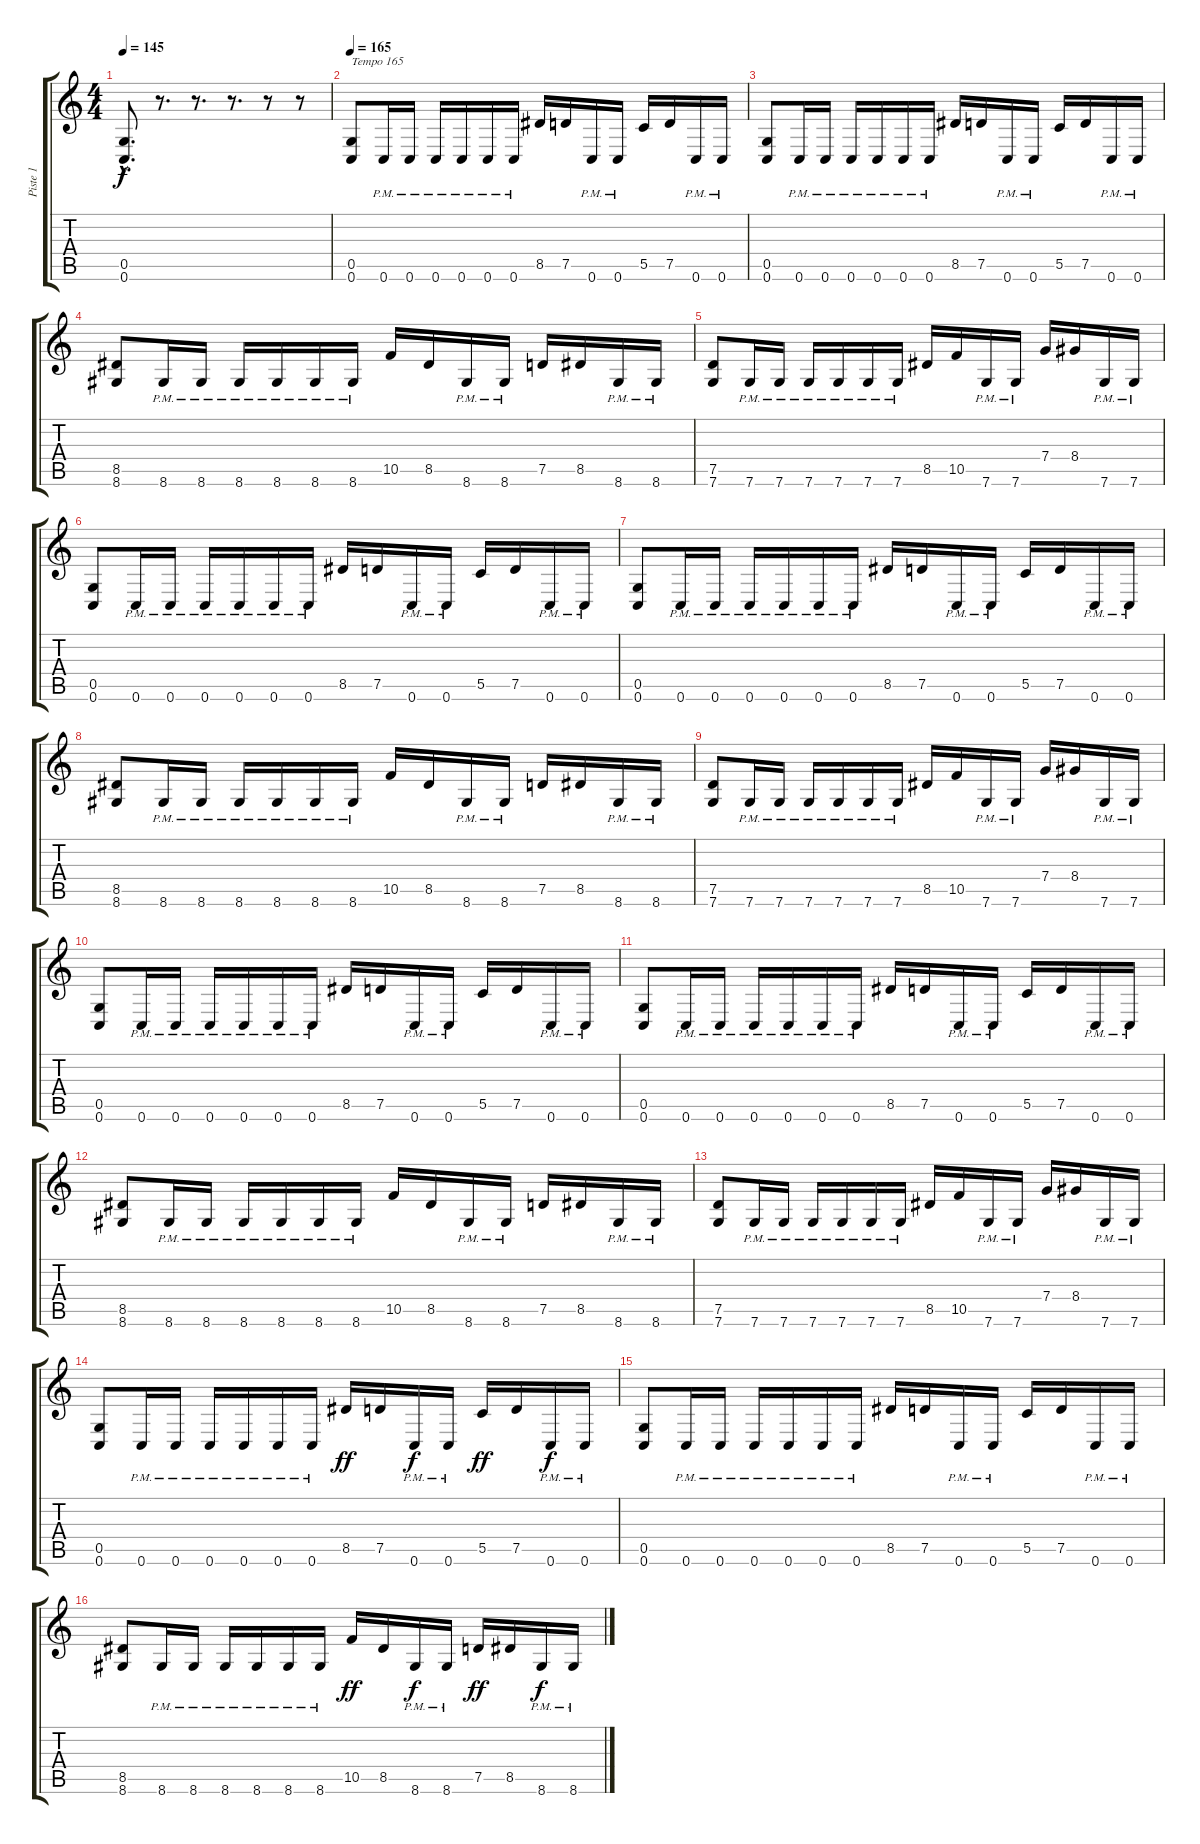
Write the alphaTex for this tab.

\track ("Piste 1" "Piste 1") {instrument distortionguitar}
\staff {score tabs}
\tuning (D4 A3 F3 C3 G2 C2) {hide}
\ts (4 4)
\tempo 145
\clef g2
\ks c
(0.5{hac} 0.6{hac}).8{d dy f} r.8{d} r.8{d} r.8{d} r.8 r.8 |
\tempo 165
(0.5 0.6).8{txt "Tempo 165"} 0.6{pm}.16 0.6{pm}.16 0.6{pm}.16 0.6{pm}.16 0.6{pm}.16 0.6{pm}.16 8.5.16 7.5.16 0.6{pm}.16 0.6{pm}.16 5.5.16 7.5.16 0.6{pm}.16 0.6{pm}.16 |
(0.5 0.6).8 0.6{pm}.16 0.6{pm}.16 0.6{pm}.16 0.6{pm}.16 0.6{pm}.16 0.6{pm}.16 8.5.16 7.5.16 0.6{pm}.16 0.6{pm}.16 5.5.16 7.5.16 0.6{pm}.16 0.6{pm}.16 |
(8.5 8.6).8 8.6{pm}.16 8.6{pm}.16 8.6{pm}.16 8.6{pm}.16 8.6{pm}.16 8.6{pm}.16 10.5.16 8.5.16 8.6{pm}.16 8.6{pm}.16 7.5.16 8.5.16 8.6{pm}.16 8.6{pm}.16 |
(7.5 7.6).8 7.6{pm}.16 7.6{pm}.16 7.6{pm}.16 7.6{pm}.16 7.6{pm}.16 7.6{pm}.16 8.5.16 10.5.16 7.6{pm}.16 7.6{pm}.16 7.4.16 8.4.16 7.6{pm}.16 7.6{pm}.16 |
(0.5 0.6).8 0.6{pm}.16 0.6{pm}.16 0.6{pm}.16 0.6{pm}.16 0.6{pm}.16 0.6{pm}.16 8.5.16 7.5.16 0.6{pm}.16 0.6{pm}.16 5.5.16 7.5.16 0.6{pm}.16 0.6{pm}.16 |
(0.5 0.6).8 0.6{pm}.16 0.6{pm}.16 0.6{pm}.16 0.6{pm}.16 0.6{pm}.16 0.6{pm}.16 8.5.16 7.5.16 0.6{pm}.16 0.6{pm}.16 5.5.16 7.5.16 0.6{pm}.16 0.6{pm}.16 |
(8.5 8.6).8 8.6{pm}.16 8.6{pm}.16 8.6{pm}.16 8.6{pm}.16 8.6{pm}.16 8.6{pm}.16 10.5.16 8.5.16 8.6{pm}.16 8.6{pm}.16 7.5.16 8.5.16 8.6{pm}.16 8.6{pm}.16 |
(7.5 7.6).8 7.6{pm}.16 7.6{pm}.16 7.6{pm}.16 7.6{pm}.16 7.6{pm}.16 7.6{pm}.16 8.5.16 10.5.16 7.6{pm}.16 7.6{pm}.16 7.4.16 8.4.16 7.6{pm}.16 7.6{pm}.16 |
(0.5 0.6).8 0.6{pm}.16 0.6{pm}.16 0.6{pm}.16 0.6{pm}.16 0.6{pm}.16 0.6{pm}.16 8.5.16 7.5.16 0.6{pm}.16 0.6{pm}.16 5.5.16 7.5.16 0.6{pm}.16 0.6{pm}.16 |
(0.5 0.6).8 0.6{pm}.16 0.6{pm}.16 0.6{pm}.16 0.6{pm}.16 0.6{pm}.16 0.6{pm}.16 8.5.16 7.5.16 0.6{pm}.16 0.6{pm}.16 5.5.16 7.5.16 0.6{pm}.16 0.6{pm}.16 |
(8.5 8.6).8 8.6{pm}.16 8.6{pm}.16 8.6{pm}.16 8.6{pm}.16 8.6{pm}.16 8.6{pm}.16 10.5.16 8.5.16 8.6{pm}.16 8.6{pm}.16 7.5.16 8.5.16 8.6{pm}.16 8.6{pm}.16 |
(7.5 7.6).8 7.6{pm}.16 7.6{pm}.16 7.6{pm}.16 7.6{pm}.16 7.6{pm}.16 7.6{pm}.16 8.5.16 10.5.16 7.6{pm}.16 7.6{pm}.16 7.4.16 8.4.16 7.6{pm}.16 7.6{pm}.16 |
(0.5 0.6).8 0.6{pm}.16 0.6{pm}.16 0.6{pm}.16 0.6{pm}.16 0.6{pm}.16 0.6{pm}.16 8.5.16{dy ff} 7.5.16 0.6{pm}.16{dy f} 0.6{pm}.16 5.5.16{dy ff} 7.5.16 0.6{pm}.16{dy f} 0.6{pm}.16 |
(0.5 0.6).8 0.6{pm}.16 0.6{pm}.16 0.6{pm}.16 0.6{pm}.16 0.6{pm}.16 0.6{pm}.16 8.5.16 7.5.16 0.6{pm}.16 0.6{pm}.16 5.5.16 7.5.16 0.6{pm}.16 0.6{pm}.16 |
(8.5 8.6).8 8.6{pm}.16 8.6{pm}.16 8.6{pm}.16 8.6{pm}.16 8.6{pm}.16 8.6{pm}.16 10.5.16{dy ff} 8.5.16 8.6{pm}.16{dy f} 8.6{pm}.16 7.5.16{dy ff} 8.5.16 8.6{pm}.16{dy f} 8.6{pm}.16
